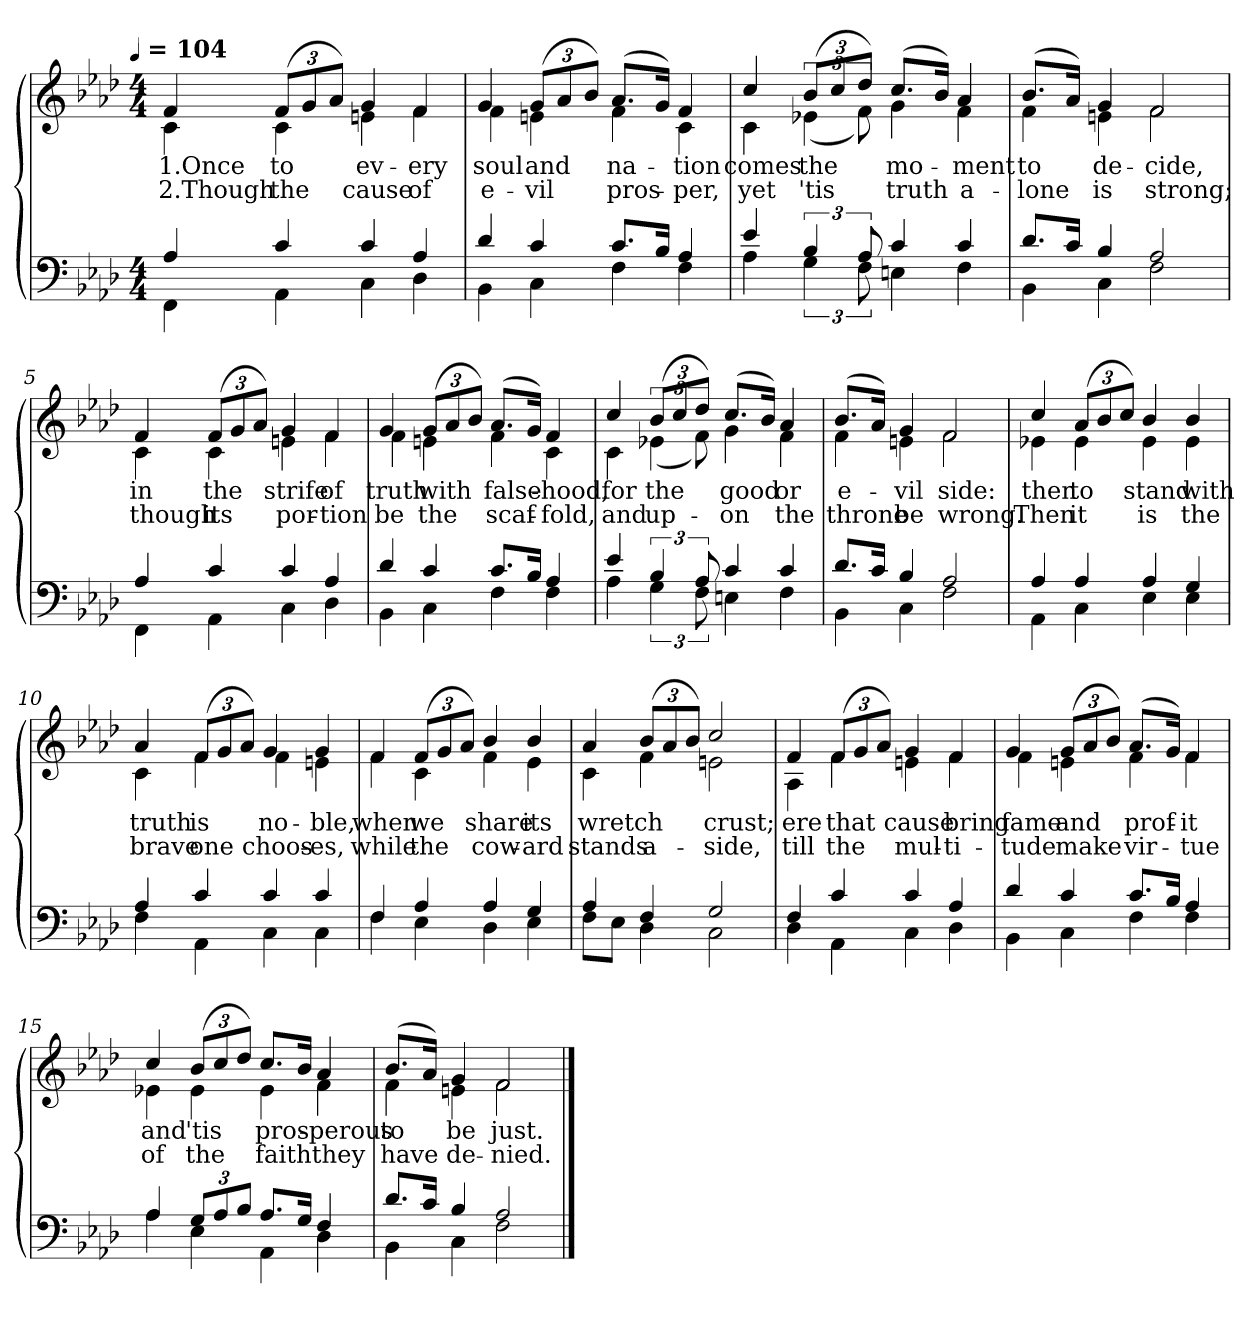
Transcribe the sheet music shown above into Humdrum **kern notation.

**kern	**kern	**text	**text
*part1	*part1	*part1	*part1
*staff2	*staff1	*staff1	*staff1
*clefF4	*clefG2	*	*
*k[b-e-a-d-]	*k[b-e-a-d-]	*	*
!!LO:TX:omd:t=[quarter] = 104
*M4/4	*M4/4	*	*
*MM104	*MM104	*	*
=1	=1	=1	=1
*^	*^	*	*
4A-/	4FF\	4f/	4c\	1.Once	2.Though
4c/	4AA-\	(>12fL	4c\	to	the
.	.	12g	.	.	.
.	.	12a-J)	.	.	.
4c/	4C\	4g/	4en\	ev-	cause
4A-/	4D-\	4f/	4f\	-ery	of
=2	=2	=2	=2	=2	=2
4d-/	4BB-\	4g/	4f\	soul	e-
4c/	4C\	(>12gL	4en\	and	-vil
.	.	12a-	.	.	.
.	.	12b-J)	.	.	.
8.cL	4F\	(>8.a-L	4f\	na-	pros-
16B-Jk	.	16gJk)	.	.	.
4A-/	4F\	4f/	4c\	-tion	-per,
=3	=3	=3	=3	=3	=3
4e-/	4A-\	4cc/	4c\	comes	yet
6B-/	6G\	(>12b-L	(<6e-X\	the	'tis
.	.	12cc	.	.	.
12A-/	12F\	12dd-J)	12f\)	.	.
4c/	4En\	(>8.ccL	4g\	mo-	truth
.	.	16b-Jk)	.	.	.
4c/	4F\	4a-/	4f\	-ment	a-
=4	=4	=4	=4	=4	=4
8.d-L	4BB-\	(>8.b-L	4f\	to	-lone
16cJk	.	16a-Jk)	.	.	.
4B-/	4C\	4g/	4en\	de-	is
2A-/	2F\	2f/	2f\	-cide,	strong;
!!LO:LB:g=z	!!
=5	=5	=5	=5	=5	=5
4A-/	4FF\	4f/	4c\	in	though
4c/	4AA-\	(>12fL	4c\	the	its
.	.	12g	.	.	.
.	.	12a-J)	.	.	.
4c/	4C\	4g/	4en\	strife	por-
4A-/	4D-\	4f/	4f\	of	-tion
=6	=6	=6	=6	=6	=6
4d-/	4BB-\	4g/	4f\	truth	be
4c/	4C\	(>12gL	4en\	with	the
.	.	12a-	.	.	.
.	.	12b-J)	.	.	.
8.cL	4F\	(>8.a-L	4f\	false-	scaf-
16B-Jk	.	16gJk)	.	.	.
4A-/	4F\	4f/	4c\	-hood,	-fold,
=7	=7	=7	=7	=7	=7
4e-/	4A-\	4cc/	4c\	for	and
6B-/	6G\	(>12b-L	(<6e-X\	the	up-
.	.	12cc	.	.	.
12A-/	12F\	12dd-J)	12f\)	.	.
4c/	4En\	(>8.ccL	4g\	good	-on
.	.	16b-Jk)	.	.	.
4c/	4F\	4a-/	4f\	or	the
=8	=8	=8	=8	=8	=8
8.d-L	4BB-\	(>8.b-L	4f\	e-	throne
16cJk	.	16a-Jk)	.	.	.
4B-/	4C\	4g/	4en\	-vil	be
2A-/	2F\	2f/	2f\	side:	wrong.
!!LO:LB:g=z	!!
=9	=9	=9	=9	=9	=9
4A-/	4AA-\	4cc/	4e-X\	then	Then
4A-/	4C\	(>12a-L	4e-\	to	it
.	.	12b-	.	.	.
.	.	12ccJ)	.	.	.
4A-/	4E-\	4b-/	4e-\	stand	is
4G/	4E-\	4b-/	4e-\	with	the
=10	=10	=10	=10	=10	=10
4A-/	4F\	4a-/	4c\	truth	brave
4c/	4AA-\	(>12fL	4f\	is	one
.	.	12g	.	.	.
.	.	12a-J)	.	.	.
4c/	4C\	4g/	4f\	no-	choos-
4c/	4C\	4g/	4en\	-ble,	-es,
=11	=11	=11	=11	=11	=11
4F/	4F\	4f/	4f\	when	while
4A-/	4E-\	(>12fL	4c\	we	the
.	.	12g	.	.	.
.	.	12a-J)	.	.	.
4A-/	4D-\	4b-/	4f\	share	cow-
4G/	4E-\	4b-/	4e-\	its	-ard
=12	=12	=12	=12	=12	=12
4A-/	8FL	4a-/	4c\	wretch	stands
.	8E-J	.	.	.	.
4F/	4D-\	(>12b-L	4f\	.	a-
.	.	12a-	.	.	.
.	.	12b-J)	.	.	.
2G/	2C\	2cc/	2en\	crust;	-side,
!!LO:LB:g=z	!!
=13	=13	=13	=13	=13	=13
4F/	4D-\	4f/	4A-\	ere	till
4c/	4AA-\	(>12fL	4f\	that	the
.	.	12g	.	.	.
.	.	12a-J)	.	.	.
4c/	4C\	4g/	4en\	cause	mul-
4A-/	4D-\	4f/	4f\	bring	-ti-
=14	=14	=14	=14	=14	=14
4d-/	4BB-\	4g/	4f\	fame	-tude
4c/	4C\	(>12gL	4en\	and	make
.	.	12a-	.	.	.
.	.	12b-J)	.	.	.
8.cL	4F\	(>8.a-L	4f\	prof-	vir-
16B-Jk	.	16gJk)	.	.	.
4A-/	4F\	4f/	4f\	-it	-tue
=15	=15	=15	=15	=15	=15
4A-/	4A-\	4cc/	4e-X\	and	of
12GL	4E-\	(>12b-L	4e-\	'tis	the
12A-	.	12cc	.	.	.
12B-J	.	12dd-J)	.	.	.
8.A-L	4AA-\	8.ccL	4e-\	pros-	faith
16GJk	.	16b-Jk	.	.	.
4F/	4D-\	4a-/	4f\	-perous	they
=16	=16	=16	=16	=16	=16
8.d-L	4BB-\	(>8.b-L	4f\	to	have
16cJk	.	16a-Jk)	.	.	.
4B-/	4C\	4g/	4en\	be	de-
2A-/	2F\	2f/	2f\	just.	-nied.
*v	*v	*	*	*	*
*	*v	*v	*	*
==	==	==	==
*-	*-	*-	*-
